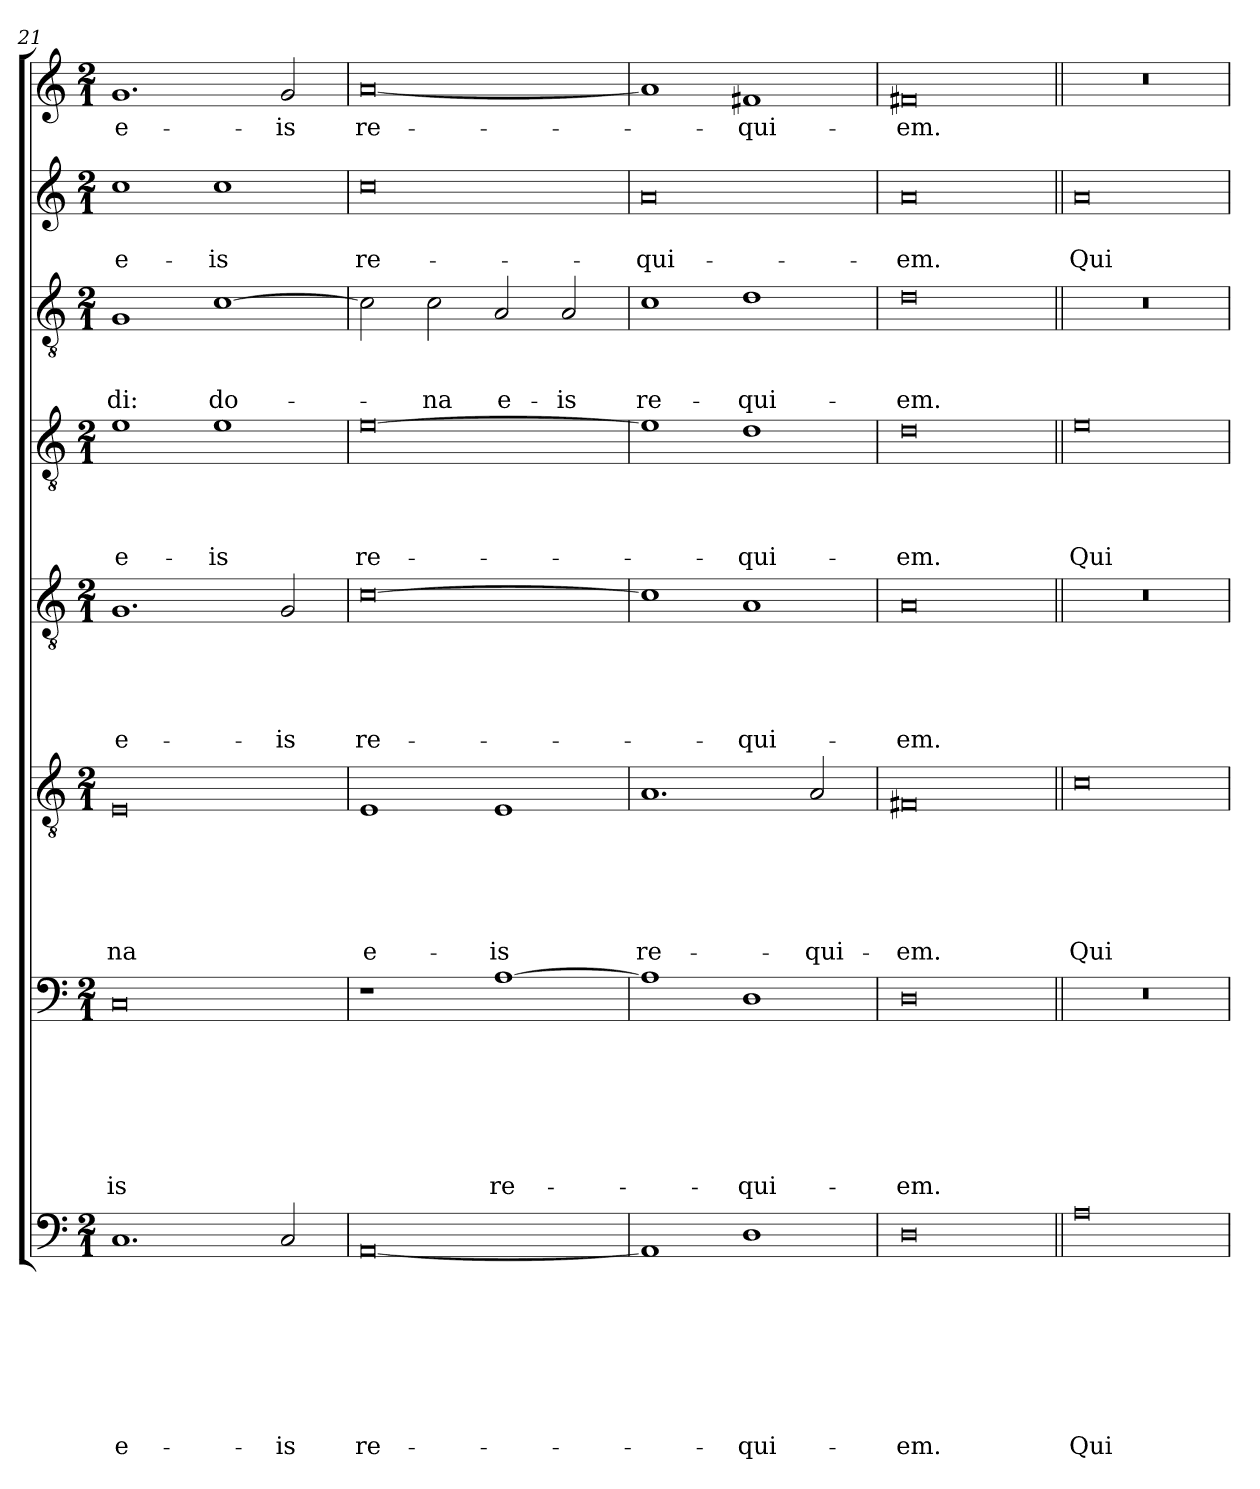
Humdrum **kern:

**kern	**text	**text	**text	**text	**text	**text	**text	**text	**kern	**text	**text	**text	**text	**text	**text	**text	**kern	**text	**text	**text	**text	**text	**text	**kern	**text	**text	**text	**text	**text	**kern	**text	**text	**text	**text	**kern	**text	**text	**text	**kern	**text	**text	**kern	**text
*part8	*part8	*part8	*part8	*part8	*part8	*part8	*part8	*part8	*part7	*part7	*part7	*part7	*part7	*part7	*part7	*part7	*part6	*part6	*part6	*part6	*part6	*part6	*part6	*part5	*part5	*part5	*part5	*part5	*part5	*part4	*part4	*part4	*part4	*part4	*part3	*part3	*part3	*part3	*part2	*part2	*part2	*part1	*part1
*staff8	*staff8	*staff8	*staff8	*staff8	*staff8	*staff8	*staff8	*staff8	*staff7	*staff7	*staff7	*staff7	*staff7	*staff7	*staff7	*staff7	*staff6	*staff6	*staff6	*staff6	*staff6	*staff6	*staff6	*staff5	*staff5	*staff5	*staff5	*staff5	*staff5	*staff4	*staff4	*staff4	*staff4	*staff4	*staff3	*staff3	*staff3	*staff3	*staff2	*staff2	*staff2	*staff1	*staff1
*clefF4	*	*	*	*	*	*	*	*	*clefF4	*	*	*	*	*	*	*	*clefGv2	*	*	*	*	*	*	*clefGv2	*	*	*	*	*	*clefGv2	*	*	*	*	*clefGv2	*	*	*	*clefG2	*	*	*clefG2	*
*k[]	*	*	*	*	*	*	*	*	*k[]	*	*	*	*	*	*	*	*k[]	*	*	*	*	*	*	*k[]	*	*	*	*	*	*k[]	*	*	*	*	*k[]	*	*	*	*k[]	*	*	*k[]	*
*C:	*	*	*	*	*	*	*	*	*C:	*	*	*	*	*	*	*	*C:	*	*	*	*	*	*	*C:	*	*	*	*	*	*C:	*	*	*	*	*C:	*	*	*	*C:	*	*	*C:	*
*M2/1	*	*	*	*	*	*	*	*	*M2/1	*	*	*	*	*	*	*	*M2/1	*	*	*	*	*	*	*M2/1	*	*	*	*	*	*M2/1	*	*	*	*	*M2/1	*	*	*	*M2/1	*	*	*M2/1	*
=21	=21	=21	=21	=21	=21	=21	=21	=21	=21	=21	=21	=21	=21	=21	=21	=21	=21	=21	=21	=21	=21	=21	=21	=21	=21	=21	=21	=21	=21	=21	=21	=21	=21	=21	=21	=21	=21	=21	=21	=21	=21	=21	=21
!	!	!	!	!	!	!	!	!LO:LY:b	!	!	!	!	!	!	!	!LO:LY:b	!	!	!	!	!	!	!LO:LY:b	!	!	!	!	!	!LO:LY:b	!	!	!	!	!LO:LY:b	!	!	!	!LO:LY:b	!	!	!LO:LY:b	!	!LO:LY:b
1.C	.	.	.	.	.	.	.	e-	0C	.	.	.	.	.	.	-is	0E	.	.	.	.	.	-na	1.G	.	.	.	.	e-	1e	.	.	.	e-	1G	.	.	-di:	1cc	.	e-	1.g	e-
!	!	!	!	!	!	!	!	!	!	!	!	!	!	!	!	!	!	!	!	!	!	!	!	!	!	!	!	!	!	!	!	!	!	!LO:LY:b	!	!	!	!LO:LY:b	!	!	!LO:LY:b	!	!
.	.	.	.	.	.	.	.	.	.	.	.	.	.	.	.	.	.	.	.	.	.	.	.	.	.	.	.	.	.	1e	.	.	.	-is	[1c	.	.	do-	1cc	.	-is	.	.
!	!	!	!	!	!	!	!	!LO:LY:b	!	!	!	!	!	!	!	!	!	!	!	!	!	!	!	!	!	!	!	!	!LO:LY:b	!	!	!	!	!	!	!	!	!	!	!	!	!	!LO:LY:b
2C/	.	.	.	.	.	.	.	-is	.	.	.	.	.	.	.	.	.	.	.	.	.	.	.	2G/	.	.	.	.	-is	.	.	.	.	.	.	.	.	.	.	.	.	2g/	-is
=22	=22	=22	=22	=22	=22	=22	=22	=22	=22	=22	=22	=22	=22	=22	=22	=22	=22	=22	=22	=22	=22	=22	=22	=22	=22	=22	=22	=22	=22	=22	=22	=22	=22	=22	=22	=22	=22	=22	=22	=22	=22	=22	=22
!	!	!	!	!	!	!	!	!LO:LY:b	!	!	!	!	!	!	!	!	!	!	!	!	!	!	!LO:LY:b	!	!	!	!	!	!LO:LY:b	!	!	!	!	!LO:LY:b	!	!	!	!	!	!	!LO:LY:b	!	!LO:LY:b
[0AA	.	.	.	.	.	.	.	re-	1r	.	.	.	.	.	.	.	1E	.	.	.	.	.	e-	[0c	.	.	.	.	re-	[0e	.	.	.	re-	2c\]	.	.	.	0cc	.	re-	[0a	re-
!	!	!	!	!	!	!	!	!	!	!	!	!	!	!	!	!	!	!	!	!	!	!	!	!	!	!	!	!	!	!	!	!	!	!	!	!	!	!LO:LY:b	!	!	!	!	!
.	.	.	.	.	.	.	.	.	.	.	.	.	.	.	.	.	.	.	.	.	.	.	.	.	.	.	.	.	.	.	.	.	.	.	2c\	.	.	-na	.	.	.	.	.
!	!	!	!	!	!	!	!	!	!	!	!	!	!	!	!	!LO:LY:b	!	!	!	!	!	!	!LO:LY:b	!	!	!	!	!	!	!	!	!	!	!	!	!	!	!LO:LY:b	!	!	!	!	!
.	.	.	.	.	.	.	.	.	[1A	.	.	.	.	.	.	re-	1E	.	.	.	.	.	-is	.	.	.	.	.	.	.	.	.	.	.	2A/	.	.	e-	.	.	.	.	.
!	!	!	!	!	!	!	!	!	!	!	!	!	!	!	!	!	!	!	!	!	!	!	!	!	!	!	!	!	!	!	!	!	!	!	!	!	!	!LO:LY:b	!	!	!	!	!
.	.	.	.	.	.	.	.	.	.	.	.	.	.	.	.	.	.	.	.	.	.	.	.	.	.	.	.	.	.	.	.	.	.	.	2A/	.	.	-is	.	.	.	.	.
!!LO:LB:g=z
=23	=23	=23	=23	=23	=23	=23	=23	=23	=23	=23	=23	=23	=23	=23	=23	=23	=23	=23	=23	=23	=23	=23	=23	=23	=23	=23	=23	=23	=23	=23	=23	=23	=23	=23	=23	=23	=23	=23	=23	=23	=23	=23	=23
!	!	!	!	!	!	!	!	!	!	!	!	!	!	!	!	!	!	!	!	!	!	!	!LO:LY:b	!	!	!	!	!	!	!	!	!	!	!	!	!	!	!LO:LY:b	!	!	!LO:LY:b	!	!
1AA]	.	.	.	.	.	.	.	.	1A]	.	.	.	.	.	.	.	1.A	.	.	.	.	.	re-	1c]	.	.	.	.	.	1e]	.	.	.	.	1c	.	.	re-	0a	.	-qui-	1a]	.
!	!	!	!	!	!	!	!	!LO:LY:b	!	!	!	!	!	!	!	!LO:LY:b	!	!	!	!	!	!	!	!	!	!	!	!	!LO:LY:b	!	!	!	!	!LO:LY:b	!	!	!	!LO:LY:b	!	!	!	!	!LO:LY:b
1D	.	.	.	.	.	.	.	-qui-	1D	.	.	.	.	.	.	-qui-	.	.	.	.	.	.	.	1A	.	.	.	.	-qui-	1d	.	.	.	-qui-	1d	.	.	-qui-	.	.	.	1f#X	-qui-
!	!	!	!	!	!	!	!	!	!	!	!	!	!	!	!	!	!	!	!	!	!	!	!LO:LY:b	!	!	!	!	!	!	!	!	!	!	!	!	!	!	!	!	!	!	!	!
.	.	.	.	.	.	.	.	.	.	.	.	.	.	.	.	.	2A/	.	.	.	.	.	-qui-	.	.	.	.	.	.	.	.	.	.	.	.	.	.	.	.	.	.	.	.
=24	=24	=24	=24	=24	=24	=24	=24	=24	=24	=24	=24	=24	=24	=24	=24	=24	=24	=24	=24	=24	=24	=24	=24	=24	=24	=24	=24	=24	=24	=24	=24	=24	=24	=24	=24	=24	=24	=24	=24	=24	=24	=24	=24
!	!	!	!	!	!	!	!	!LO:LY:b	!	!	!	!	!	!	!	!LO:LY:b	!	!	!	!	!	!	!LO:LY:b	!	!	!	!	!	!LO:LY:b	!	!	!	!	!LO:LY:b	!	!	!	!LO:LY:b	!	!	!LO:LY:b	!	!LO:LY:b
0D	.	.	.	.	.	.	.	-em.	0D	.	.	.	.	.	.	-em.	0F#X	.	.	.	.	.	-em.	0A	.	.	.	.	-em.	0d	.	.	.	-em.	0d	.	.	-em.	0a	.	-em.	0f#X	-em.
=25||	=25||	=25||	=25||	=25||	=25||	=25||	=25||	=25||	=25||	=25||	=25||	=25||	=25||	=25||	=25||	=25||	=25||	=25||	=25||	=25||	=25||	=25||	=25||	=25||	=25||	=25||	=25||	=25||	=25||	=25||	=25||	=25||	=25||	=25||	=25||	=25||	=25||	=25||	=25||	=25||	=25||	=25||	=25||
!	!	!	!	!	!	!	!	!LO:LY:b	!	!	!	!	!	!	!	!	!	!	!	!	!	!	!LO:LY:b	!	!	!	!	!	!	!	!	!	!	!LO:LY:b	!	!	!	!	!	!	!LO:LY:b	!	!
0A	.	.	.	.	.	.	.	Qui	0r	.	.	.	.	.	.	.	0c	.	.	.	.	.	Qui	0r	.	.	.	.	.	0e	.	.	.	Qui	0r	.	.	.	0a	.	Qui	0r	.
=	=	=	=	=	=	=	=	=	=	=	=	=	=	=	=	=	=	=	=	=	=	=	=	=	=	=	=	=	=	=	=	=	=	=	=	=	=	=	=	=	=	=	=
*-	*-	*-	*-	*-	*-	*-	*-	*-	*-	*-	*-	*-	*-	*-	*-	*-	*-	*-	*-	*-	*-	*-	*-	*-	*-	*-	*-	*-	*-	*-	*-	*-	*-	*-	*-	*-	*-	*-	*-	*-	*-	*-	*-
